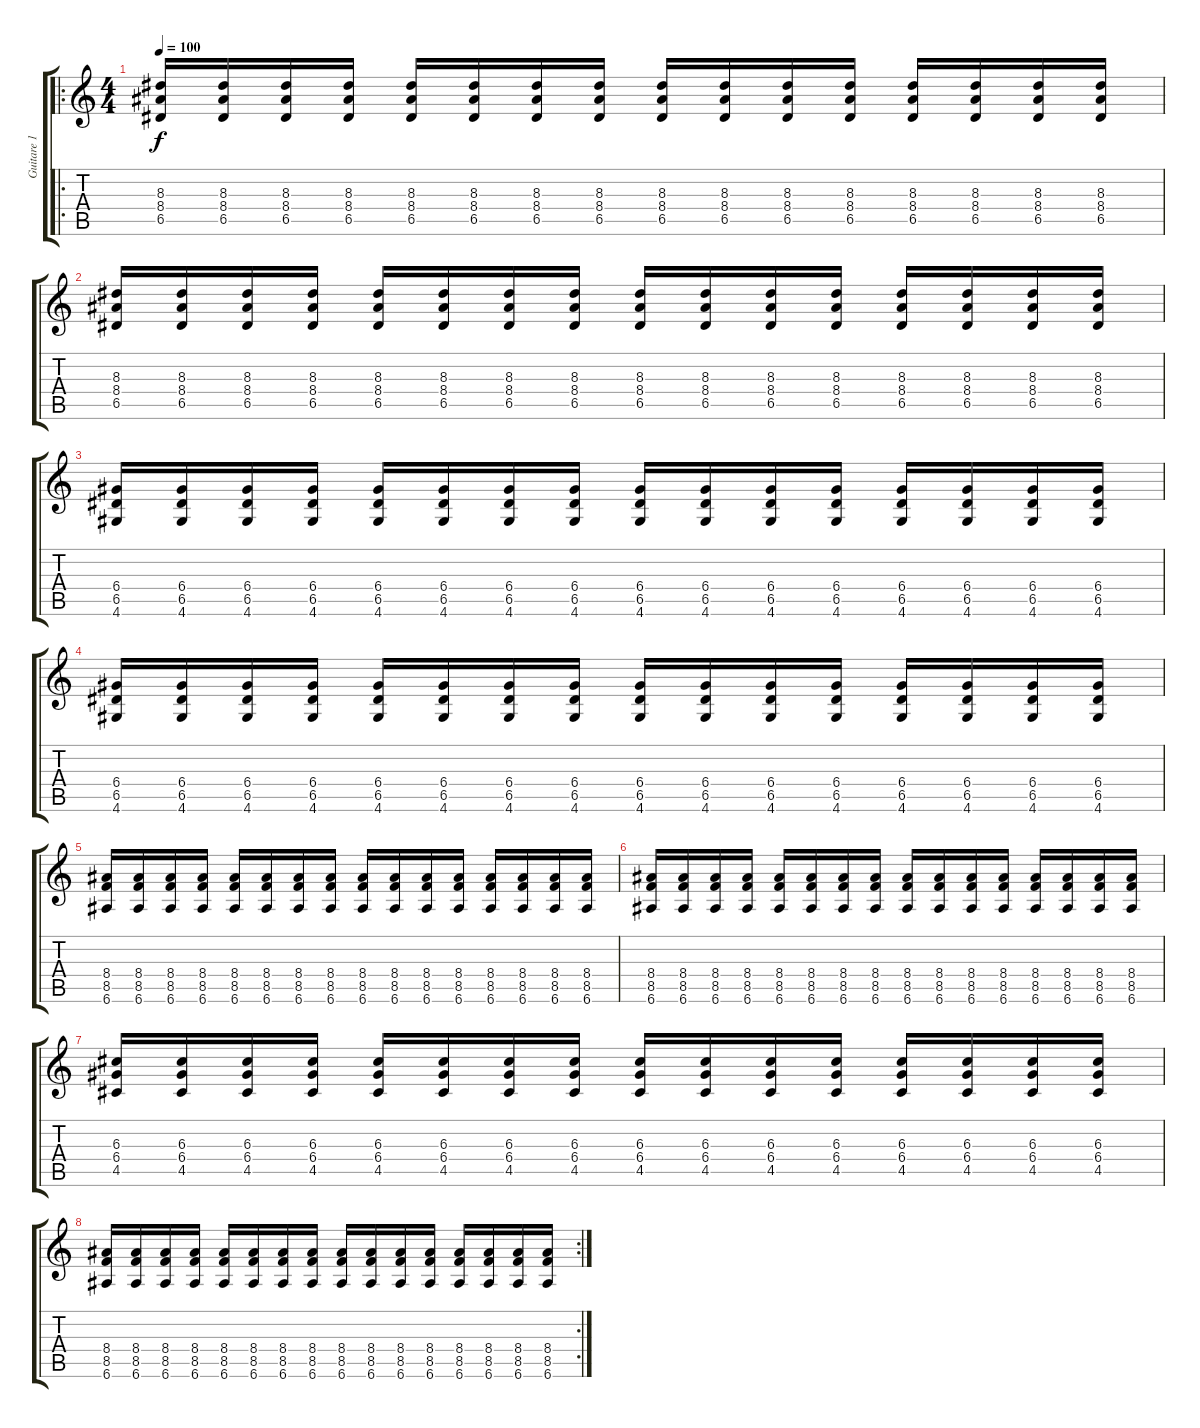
\track ("Guitare 1" "Guitare 1") {instrument distortionguitar}
\staff {score tabs}
\tuning (E4 B3 G3 D3 A2 E2) {hide}
\ro
\ts (4 4)
\tempo 100
\clef g2
\ks c
(8.3 8.4 6.5).16{dy f} (8.3 8.4 6.5).16 (8.3 8.4 6.5).16 (8.3 8.4 6.5).16 (8.3 8.4 6.5).16 (8.3 8.4 6.5).16 (8.3 8.4 6.5).16 (8.3 8.4 6.5).16 (8.3 8.4 6.5).16 (8.3 8.4 6.5).16 (8.3 8.4 6.5).16 (8.3 8.4 6.5).16 (8.3 8.4 6.5).16 (8.3 8.4 6.5).16 (8.3 8.4 6.5).16 (8.3 8.4 6.5).16 |
(8.3 8.4 6.5).16 (8.3 8.4 6.5).16 (8.3 8.4 6.5).16 (8.3 8.4 6.5).16 (8.3 8.4 6.5).16 (8.3 8.4 6.5).16 (8.3 8.4 6.5).16 (8.3 8.4 6.5).16 (8.3 8.4 6.5).16 (8.3 8.4 6.5).16 (8.3 8.4 6.5).16 (8.3 8.4 6.5).16 (8.3 8.4 6.5).16 (8.3 8.4 6.5).16 (8.3 8.4 6.5).16 (8.3 8.4 6.5).16 |
(6.4 6.5 4.6).16 (6.4 6.5 4.6).16 (6.4 6.5 4.6).16 (6.4 6.5 4.6).16 (6.4 6.5 4.6).16 (6.4 6.5 4.6).16 (6.4 6.5 4.6).16 (6.4 6.5 4.6).16 (6.4 6.5 4.6).16 (6.4 6.5 4.6).16 (6.4 6.5 4.6).16 (6.4 6.5 4.6).16 (6.4 6.5 4.6).16 (6.4 6.5 4.6).16 (6.4 6.5 4.6).16 (6.4 6.5 4.6).16 |
(6.4 6.5 4.6).16 (6.4 6.5 4.6).16 (6.4 6.5 4.6).16 (6.4 6.5 4.6).16 (6.4 6.5 4.6).16 (6.4 6.5 4.6).16 (6.4 6.5 4.6).16 (6.4 6.5 4.6).16 (6.4 6.5 4.6).16 (6.4 6.5 4.6).16 (6.4 6.5 4.6).16 (6.4 6.5 4.6).16 (6.4 6.5 4.6).16 (6.4 6.5 4.6).16 (6.4 6.5 4.6).16 (6.4 6.5 4.6).16 |
(8.4 8.5 6.6).16 (8.4 8.5 6.6).16 (8.4 8.5 6.6).16 (8.4 8.5 6.6).16 (8.4 8.5 6.6).16 (8.4 8.5 6.6).16 (8.4 8.5 6.6).16 (8.4 8.5 6.6).16 (8.4 8.5 6.6).16 (8.4 8.5 6.6).16 (8.4 8.5 6.6).16 (8.4 8.5 6.6).16 (8.4 8.5 6.6).16 (8.4 8.5 6.6).16 (8.4 8.5 6.6).16 (8.4 8.5 6.6).16 |
(8.4 8.5 6.6).16 (8.4 8.5 6.6).16 (8.4 8.5 6.6).16 (8.4 8.5 6.6).16 (8.4 8.5 6.6).16 (8.4 8.5 6.6).16 (8.4 8.5 6.6).16 (8.4 8.5 6.6).16 (8.4 8.5 6.6).16 (8.4 8.5 6.6).16 (8.4 8.5 6.6).16 (8.4 8.5 6.6).16 (8.4 8.5 6.6).16 (8.4 8.5 6.6).16 (8.4 8.5 6.6).16 (8.4 8.5 6.6).16 |
(6.3 6.4 4.5).16 (6.3 6.4 4.5).16 (6.3 6.4 4.5).16 (6.3 6.4 4.5).16 (6.3 6.4 4.5).16 (6.3 6.4 4.5).16 (6.3 6.4 4.5).16 (6.3 6.4 4.5).16 (6.3 6.4 4.5).16 (6.3 6.4 4.5).16 (6.3 6.4 4.5).16 (6.3 6.4 4.5).16 (6.3 6.4 4.5).16 (6.3 6.4 4.5).16 (6.3 6.4 4.5).16 (6.3 6.4 4.5).16 |
\rc 2
(8.4 8.5 6.6).16 (8.4 8.5 6.6).16 (8.4 8.5 6.6).16 (8.4 8.5 6.6).16 (8.4 8.5 6.6).16 (8.4 8.5 6.6).16 (8.4 8.5 6.6).16 (8.4 8.5 6.6).16 (8.4 8.5 6.6).16 (8.4 8.5 6.6).16 (8.4 8.5 6.6).16 (8.4 8.5 6.6).16 (8.4 8.5 6.6).16 (8.4 8.5 6.6).16 (8.4 8.5 6.6).16 (8.4 8.5 6.6).16
